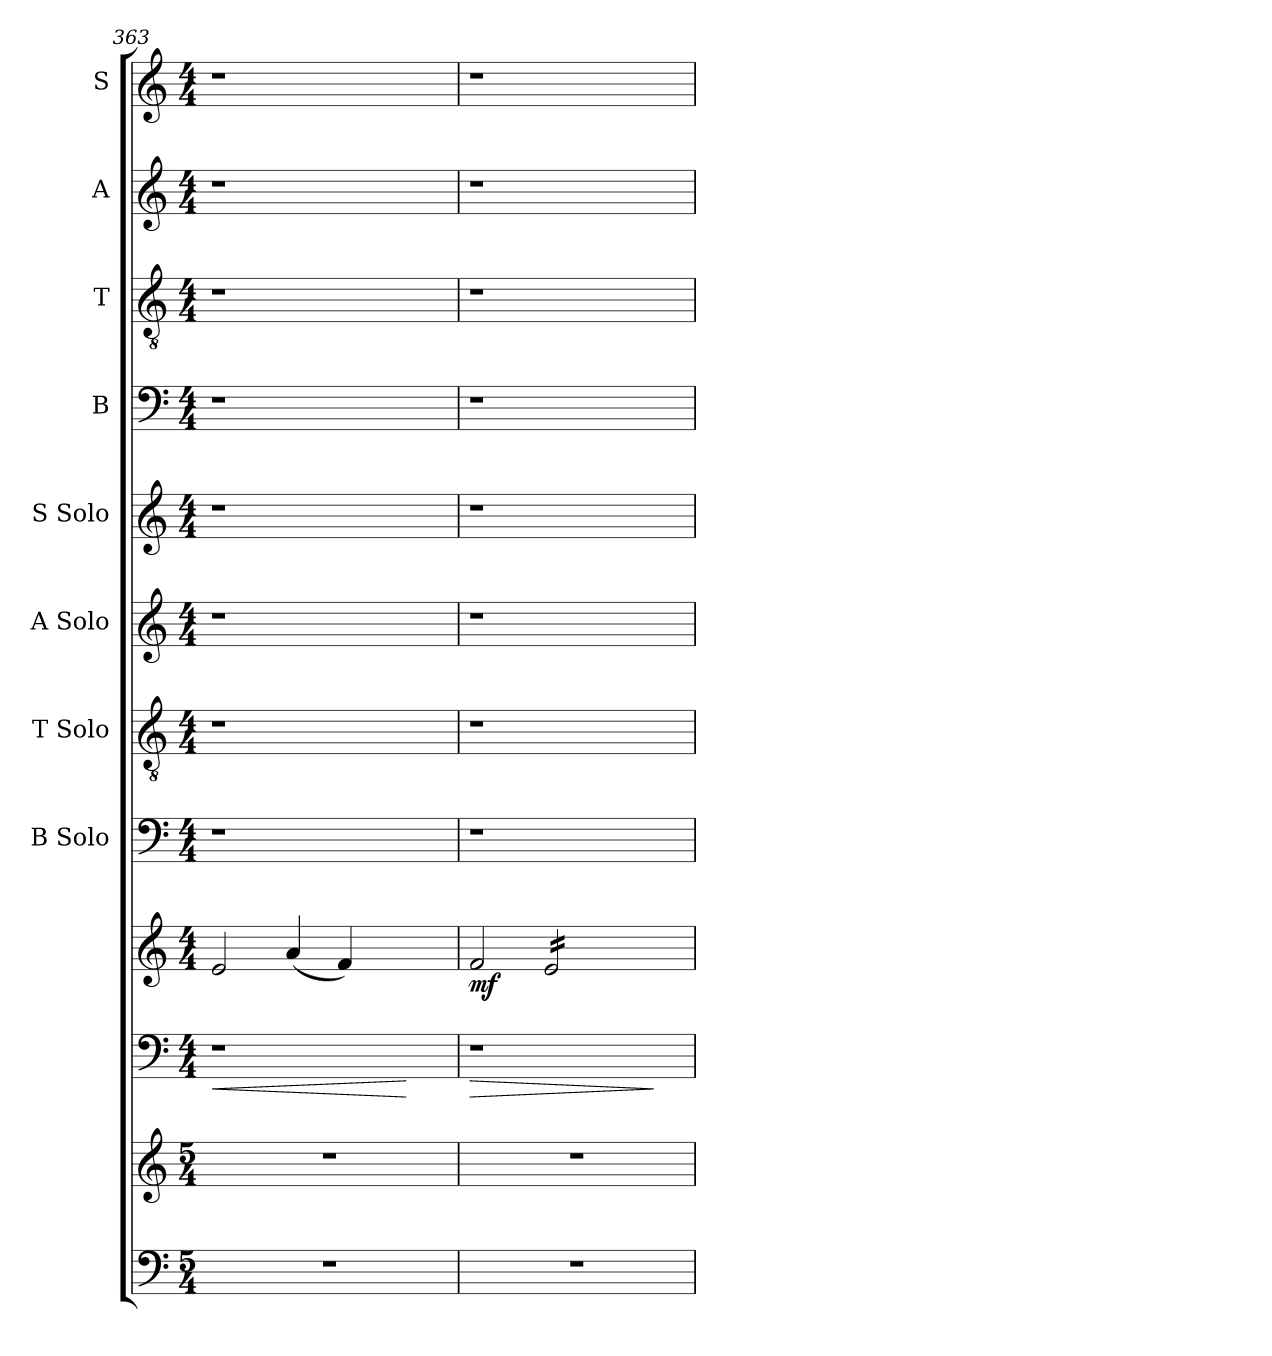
**kern	**kern	**kern	**dynam	**kern	**dynam	**kern	**kern	**kern	**kern	**kern	**kern	**kern	**kern
*part12	*part11	*part10	*part10	*part9	*part9	*part8	*part7	*part6	*part5	*part4	*part3	*part2	*part1
*staff12	*staff11	*staff10	*staff10	*staff9	*staff9	*staff8	*staff7	*staff6	*staff5	*staff4	*staff3	*staff2	*staff1
*	*	*	*	*	*	*I"B Solo	*I"T Solo	*I"A Solo	*I"S Solo	*I"B	*I"T	*I"A	*I"S
*clefF4	*clefG2	*clefF4	*	*clefG2	*	*clefF4	*clefGv2	*clefG2	*clefG2	*clefF4	*clefGv2	*clefG2	*clefG2
*k[]	*k[]	*k[]	*	*k[]	*	*k[]	*k[]	*k[]	*k[]	*k[]	*k[]	*k[]	*k[]
*C:	*C:	*C:	*	*C:	*	*C:	*C:	*C:	*C:	*C:	*C:	*C:	*C:
*M5/4	*M5/4	*M4/4	*	*M4/4	*	*M4/4	*M4/4	*M4/4	*M4/4	*M4/4	*M4/4	*M4/4	*M4/4
=363	=363	=363	=363	=363	=363	=363	=363	=363	=363	=363	=363	=363	=363
!	!	!	!	!LO:TX:a:t=ritard.	!	!	!	!	!	!	!	!	!
!	!	!	!LO:HP:b	!	!	!	!	!	!	!	!	!	!
*	*	*	*	*^	*	*	*	*	*	*	*	*	*
4%5r	4%5r	1r	<	2e/	32.ryy	.	1r	1r	1r	1r	1r	1r	1r	1r
.	.	.	.	.	2ryy	.	.	.	.	.	.	.	.	.
.	.	.	.	(<4a/	.	.	.	.	.	.	.	.	.	.
.	.	.	.	.	4ryy	.	.	.	.	.	.	.	.	.
.	.	.	.	4f/)	.	.	.	.	.	.	.	.	.	.
.	.	.	.	.	8ryy	.	.	.	.	.	.	.	.	.
.	.	.	.	.	64ryy	.	.	.	.	.	.	.	.	.
.	.	.	.	.	4ryy	.	.	.	.	.	.	.	.	.
.	.	4ryy	[	4ryy	.	.	4ryy	4ryy	4ryy	4ryy	4ryy	4ryy	4ryy	4ryy
.	.	.	.	.	16ryy	.	.	.	.	.	.	.	.	.
=364	=364	=364	=364	=364	=364	=364	=364	=364	=364	=364	=364	=364	=364	=364
!	!	!	!LO:HP:b	!	!	!LO:DY:b	!	!	!	!	!	!	!	!
4%5r	4%5r	1r	>	2f/	32.ryy	mf	1r	1r	1r	1r	1r	1r	1r	1r
.	.	.	.	.	2ryy	.	.	.	.	.	.	.	.	.
*	*	*	*	*tremolo	*	*	*	*	*	*	*	*	*	*
.	.	.	.	16e/LL	.	.	.	.	.	.	.	.	.	.
.	.	.	.	.	8ryy	.	.	.	.	.	.	.	.	.
.	.	.	.	16e/	.	.	.	.	.	.	.	.	.	.
.	.	.	.	16e/	.	.	.	.	.	.	.	.	.	.
.	.	.	.	.	16ryy	.	.	.	.	.	.	.	.	.
.	.	.	.	16e/	.	.	.	.	.	.	.	.	.	.
.	.	.	.	.	64ryy	.	.	.	.	.	.	.	.	.
.	.	.	.	16e/	4ryy	.	.	.	.	.	.	.	.	.
.	.	.	.	16e/	.	.	.	.	.	.	.	.	.	.
.	.	.	.	16e/	.	.	.	.	.	.	.	.	.	.
.	.	.	.	16e/JJ	.	.	.	.	.	.	.	.	.	.
*	*	*	*	*Xtremolo	*	*	*	*	*	*	*	*	*	*
.	.	4ryy	]	4ryy	4ryy	.	4ryy	4ryy	4ryy	4ryy	4ryy	4ryy	4ryy	4ryy
*	*	*	*	*v	*v	*	*	*	*	*	*	*	*	*
=	=	=	=	=	=	=	=	=	=	=	=	=	=
*-	*-	*-	*-	*-	*-	*-	*-	*-	*-	*-	*-	*-	*-
